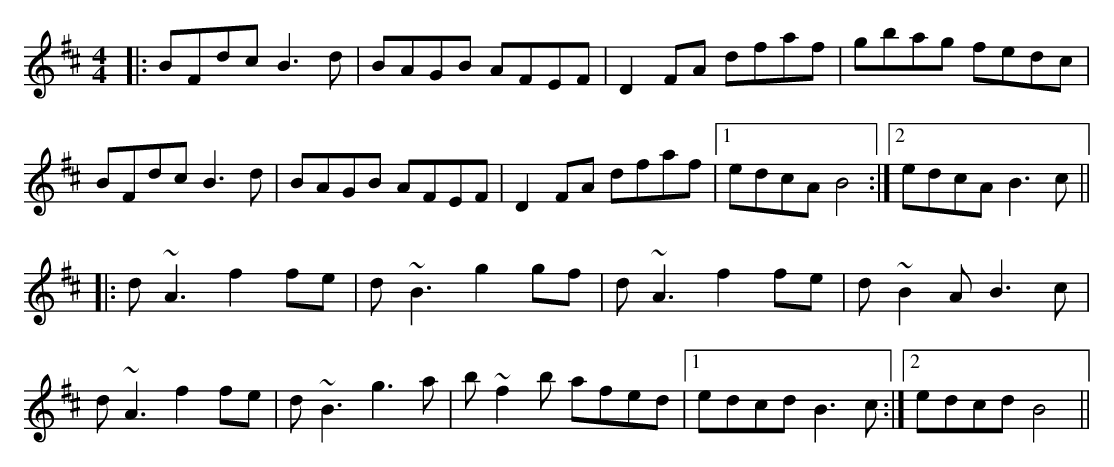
X:1
M:4/4
K:Bmin
|:BFdc B3d|BAGB AFEF|D2FA dfaf|gbag fedc|
BFdc B3d|BAGB AFEF|D2FA dfaf|1 edcA B4:|2 edcA B3c||
|:d~A3 f2fe|d~B3 g2gf|d~A3 f2fe|d~B2A B3c|
d~A3 f2fe|d~B3 g3a|b~f2b afed|1 edcd B3c:|2 edcd B4||
